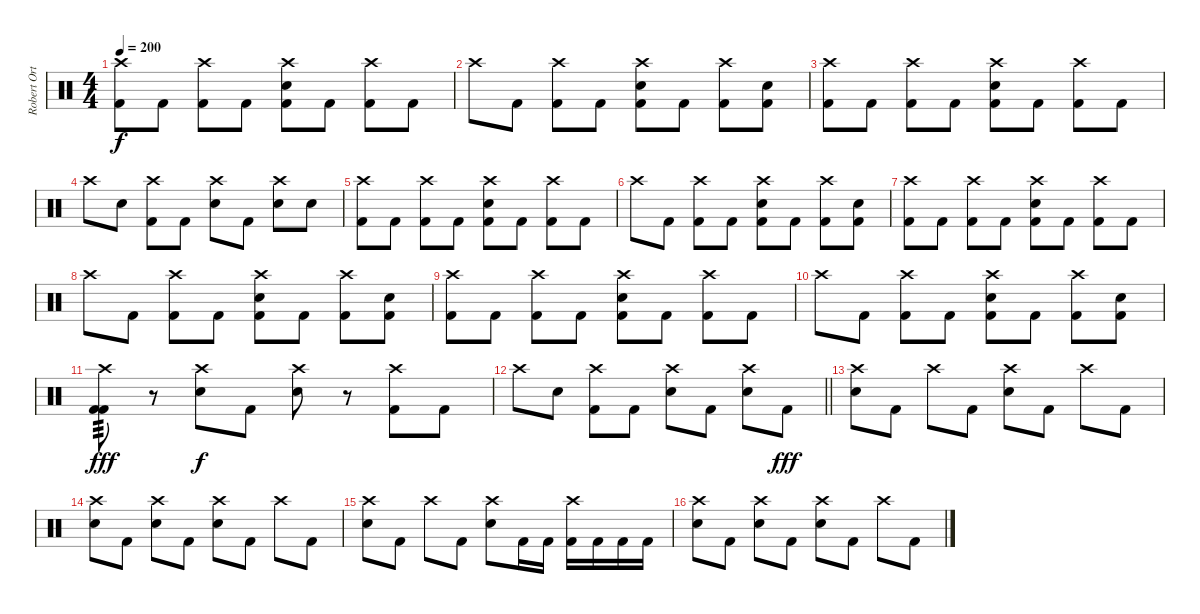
\track ("Robert Ortiz" "Robert Ort") {instrument percussion}
\staff {score}
\articulation defaults
\ts (4 4)
\tempo 200
\clef neutral
\ks c
("Crash high (hit)" "Kick (hit) 2").8{dy f} "Kick (hit) 2".8 ("Crash high (hit)" "Kick (hit) 2").8 "Kick (hit) 2".8 ("Crash high (hit)" "Electric Snare (hit)" "Kick (hit) 2").8 "Kick (hit) 2".8 ("Crash high (hit)" "Kick (hit) 2").8 "Kick (hit) 2".8 |
"Crash high (hit)".8 "Kick (hit) 2".8 ("Crash high (hit)" "Kick (hit) 2").8 "Kick (hit) 2".8 ("Crash high (hit)" "Electric Snare (hit)" "Kick (hit) 2").8 "Kick (hit) 2".8 ("Crash high (hit)" "Kick (hit) 2").8 ("Electric Snare (hit)" "Kick (hit) 2").8 |
("Crash high (hit)" "Kick (hit) 2").8 "Kick (hit) 2".8 ("Crash high (hit)" "Kick (hit) 2").8 "Kick (hit) 2".8 ("Crash high (hit)" "Electric Snare (hit)" "Kick (hit) 2").8 "Kick (hit) 2".8 ("Crash high (hit)" "Kick (hit) 2").8 "Kick (hit) 2".8 |
"Crash high (hit)".8 "Electric Snare (hit)".8 ("Crash high (hit)" "Kick (hit) 2").8 "Kick (hit) 2".8 ("Crash high (hit)" "Electric Snare (hit)").8 "Kick (hit) 2".8 ("Crash high (hit)" "Electric Snare (hit)").8 "Electric Snare (hit)".8 |
("Crash high (hit)" "Kick (hit) 2").8 "Kick (hit) 2".8 ("Crash high (hit)" "Kick (hit) 2").8 "Kick (hit) 2".8 ("Crash high (hit)" "Electric Snare (hit)" "Kick (hit) 2").8 "Kick (hit) 2".8 ("Crash high (hit)" "Kick (hit) 2").8 "Kick (hit) 2".8 |
"Crash high (hit)".8 "Kick (hit) 2".8 ("Crash high (hit)" "Kick (hit) 2").8 "Kick (hit) 2".8 ("Crash high (hit)" "Electric Snare (hit)" "Kick (hit) 2").8 "Kick (hit) 2".8 ("Crash high (hit)" "Kick (hit) 2").8 ("Electric Snare (hit)" "Kick (hit) 2").8 |
("Crash high (hit)" "Kick (hit) 2").8 "Kick (hit) 2".8 ("Crash high (hit)" "Kick (hit) 2").8 "Kick (hit) 2".8 ("Crash high (hit)" "Electric Snare (hit)" "Kick (hit) 2").8 "Kick (hit) 2".8 ("Crash high (hit)" "Kick (hit) 2").8 "Kick (hit) 2".8 |
"Crash high (hit)".8 "Kick (hit) 2".8 ("Crash high (hit)" "Kick (hit) 2").8 "Kick (hit) 2".8 ("Crash high (hit)" "Electric Snare (hit)" "Kick (hit) 2").8 "Kick (hit) 2".8 ("Crash high (hit)" "Kick (hit) 2").8 ("Electric Snare (hit)" "Kick (hit) 2").8 |
("Crash high (hit)" "Kick (hit) 2").8 "Kick (hit) 2".8 ("Crash high (hit)" "Kick (hit) 2").8 "Kick (hit) 2".8 ("Crash high (hit)" "Electric Snare (hit)" "Kick (hit) 2").8 "Kick (hit) 2".8 ("Crash high (hit)" "Kick (hit) 2").8 "Kick (hit) 2".8 |
"Crash high (hit)".8 "Kick (hit) 2".8 ("Crash high (hit)" "Kick (hit) 2").8 "Kick (hit) 2".8 ("Crash high (hit)" "Electric Snare (hit)" "Kick (hit) 2").8 "Kick (hit) 2".8 ("Crash high (hit)" "Kick (hit) 2").8 ("Electric Snare (hit)" "Kick (hit) 2").8 |
("Crash high (hit)" "Kick (hit) 2" "Kick (hit) 2").8{tp 3 dy fff} r.8 ("Crash high (hit)" "Electric Snare (hit)").8{dy f} "Kick (hit) 2".8 ("Crash high (hit)" "Electric Snare (hit)").8 r.8 ("Crash high (hit)" "Kick (hit) 2").8 "Kick (hit) 2".8 |
\barLineRight lightlight "Crash high (hit)".8 "Electric Snare (hit)".8
("Crash high (hit)" "Kick (hit) 2").8 "Kick (hit) 2".8 ("Crash high (hit)" "Electric Snare (hit)").8 "Kick (hit) 2".8 ("Crash high (hit)" "Electric Snare (hit)").8 "Kick (hit) 2".8{dy fff} |
("Crash high (hit)" "Electric Snare (hit)").8 "Kick (hit) 2".8 "Crash high (hit)".8 "Kick (hit) 2".8 ("Crash high (hit)" "Electric Snare (hit)").8 "Kick (hit) 2".8 "Crash high (hit)".8 "Kick (hit) 2".8 |
("Crash high (hit)" "Electric Snare (hit)").8 "Kick (hit) 2".8 ("Crash high (hit)" "Electric Snare (hit)").8 "Kick (hit) 2".8 ("Crash high (hit)" "Electric Snare (hit)").8 "Kick (hit) 2".8 "Crash high (hit)".8 "Kick (hit) 2".8 |
("Crash high (hit)" "Electric Snare (hit)").8 "Kick (hit) 2".8 "Crash high (hit)".8 "Kick (hit) 2".8 ("Crash high (hit)" "Electric Snare (hit)").8 "Kick (hit) 2".16 "Kick (hit) 2".16 ("Crash high (hit)" "Kick (hit) 2").16 "Kick (hit) 2".16 "Kick (hit) 2".16 "Kick (hit) 2".16 |
("Crash high (hit)" "Electric Snare (hit)").8 "Kick (hit) 2".8 ("Crash high (hit)" "Electric Snare (hit)").8 "Kick (hit) 2".8 ("Crash high (hit)" "Electric Snare (hit)").8 "Kick (hit) 2".8 "Crash high (hit)".8 "Kick (hit) 2".8
